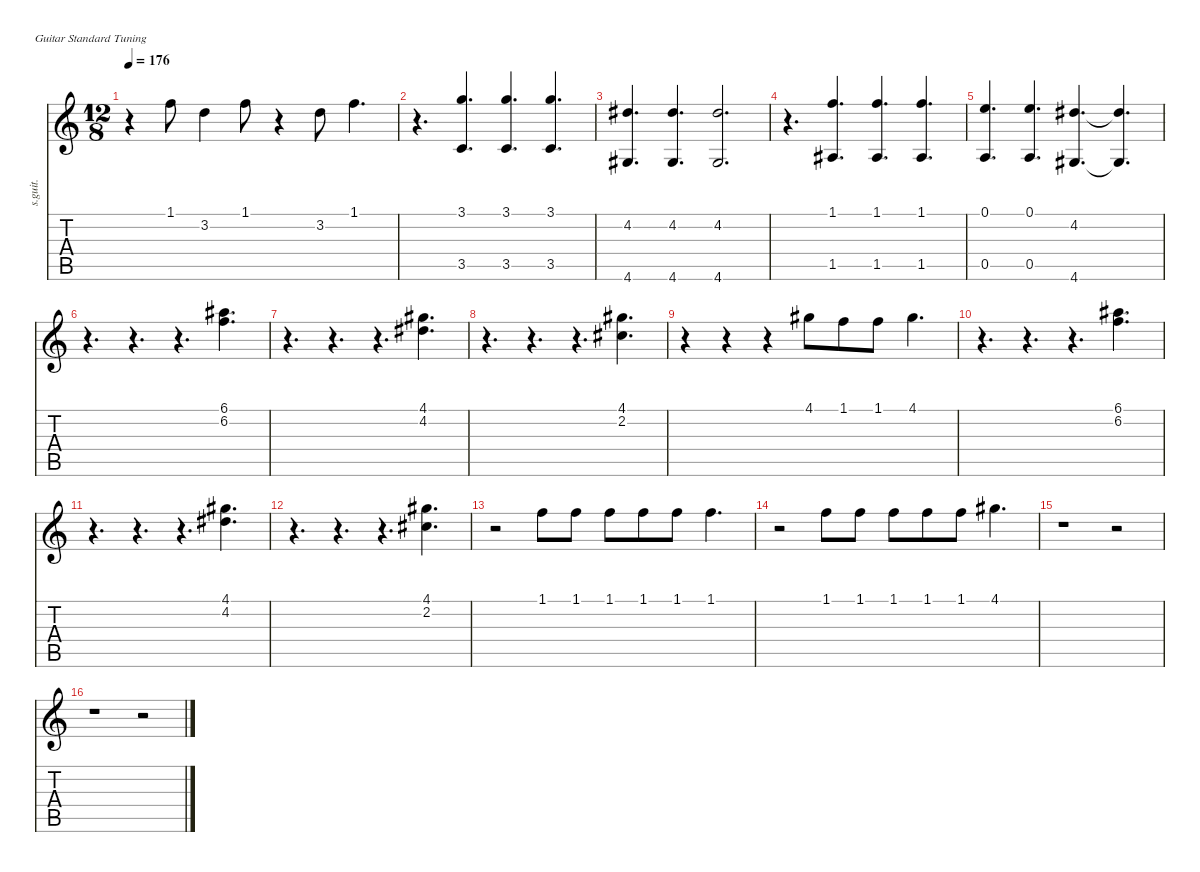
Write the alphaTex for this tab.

\defaultSystemsLayout 4
\hideDynamics
\bracketExtendMode nobrackets
\track ("Phil Anselmo" "s.guit.") {instrument trumpet}
\staff {score tabs}
\tuning (E4 B3 G3 D3 A2 E2)
\displaytranspose 12
\ts (12 8)
\tempo 176
\clef g2
\ks c
r.4{dy f} 1.1.8{lyrics (0 "") lyrics (1 "") lyrics (2 "") lyrics (3 "") lyrics (4 "")} 3.2.4{lyrics (0 "") lyrics (1 "") lyrics (2 "") lyrics (3 "") lyrics (4 "")} 1.1.8{lyrics (0 "") lyrics (1 "") lyrics (2 "") lyrics (3 "") lyrics (4 "")} r.4 3.2.8{lyrics (0 "") lyrics (1 "") lyrics (2 "") lyrics (3 "") lyrics (4 "")} 1.1.4{d lyrics (0 "") lyrics (1 "") lyrics (2 "") lyrics (3 "") lyrics (4 "")} |
r.4{d} (3.1 3.5).4{d lyrics (0 "") lyrics (1 "") lyrics (2 "") lyrics (3 "") lyrics (4 "")} (3.1 3.5).4{d lyrics (0 "") lyrics (1 "") lyrics (2 "") lyrics (3 "") lyrics (4 "")} (3.1 3.5).4{d lyrics (0 "") lyrics (1 "") lyrics (2 "") lyrics (3 "") lyrics (4 "")} |
(4.2{acc #} 4.6{acc #}).4{d lyrics (0 "") lyrics (1 "") lyrics (2 "") lyrics (3 "") lyrics (4 "")} (4.2{acc #} 4.6{acc #}).4{d lyrics (0 "") lyrics (1 "") lyrics (2 "") lyrics (3 "") lyrics (4 "")} (4.2{acc #} 4.6{acc #}).2{d lyrics (0 "") lyrics (1 "") lyrics (2 "") lyrics (3 "") lyrics (4 "")} |
r.4{d} (1.1 1.5{acc #}).4{d lyrics (0 "") lyrics (1 "") lyrics (2 "") lyrics (3 "") lyrics (4 "")} (1.1 1.5{acc #}).4{d lyrics (0 "") lyrics (1 "") lyrics (2 "") lyrics (3 "") lyrics (4 "")} (1.1 1.5{acc #}).4{d lyrics (0 "") lyrics (1 "") lyrics (2 "") lyrics (3 "") lyrics (4 "")} |
(0.1 0.5).4{d lyrics (0 "") lyrics (1 "") lyrics (2 "") lyrics (3 "") lyrics (4 "")} (0.1 0.5).4{d lyrics (0 "") lyrics (1 "") lyrics (2 "") lyrics (3 "") lyrics (4 "")} (4.2{acc #} 4.6{acc #}).4{d lyrics (0 "") lyrics (1 "") lyrics (2 "") lyrics (3 "") lyrics (4 "")} (4.2{t acc #} 4.6{t acc #}).4{d lyrics (0 "") lyrics (1 "") lyrics (2 "") lyrics (3 "") lyrics (4 "")} |
r.4{d} r.4{d} r.4{d} (6.1{acc #} 6.2).4{d lyrics (0 "") lyrics (1 "") lyrics (2 "") lyrics (3 "") lyrics (4 "")} |
r.4{d} r.4{d} r.4{d} (4.1{acc #} 4.2{acc #}).4{d lyrics (0 "") lyrics (1 "") lyrics (2 "") lyrics (3 "") lyrics (4 "")} |
r.4{d} r.4{d} r.4{d} (4.1{acc #} 2.2{acc #}).4{d lyrics (0 "") lyrics (1 "") lyrics (2 "") lyrics (3 "") lyrics (4 "")} |
r.4 r.4 r.4 4.1{acc #}.8{lyrics (0 "") lyrics (1 "") lyrics (2 "") lyrics (3 "") lyrics (4 "")} 1.1.8{lyrics (0 "") lyrics (1 "") lyrics (2 "") lyrics (3 "") lyrics (4 "")} 1.1.8{lyrics (0 "") lyrics (1 "") lyrics (2 "") lyrics (3 "") lyrics (4 "")} 4.1{acc #}.4{d lyrics (0 "") lyrics (1 "") lyrics (2 "") lyrics (3 "") lyrics (4 "")} |
r.4{d} r.4{d} r.4{d} (6.1{acc #} 6.2).4{d lyrics (0 "") lyrics (1 "") lyrics (2 "") lyrics (3 "") lyrics (4 "")} |
r.4{d} r.4{d} r.4{d} (4.1{acc #} 4.2{acc #}).4{d lyrics (0 "") lyrics (1 "") lyrics (2 "") lyrics (3 "") lyrics (4 "")} |
r.4{d} r.4{d} r.4{d} (4.1{acc #} 2.2{acc #}).4{d lyrics (0 "") lyrics (1 "") lyrics (2 "") lyrics (3 "") lyrics (4 "")} |
r.2 1.1.8{lyrics (0 "") lyrics (1 "") lyrics (2 "") lyrics (3 "") lyrics (4 "")} 1.1.8{lyrics (0 "") lyrics (1 "") lyrics (2 "") lyrics (3 "") lyrics (4 "")} 1.1.8{lyrics (0 "") lyrics (1 "") lyrics (2 "") lyrics (3 "") lyrics (4 "")} 1.1.8{lyrics (0 "") lyrics (1 "") lyrics (2 "") lyrics (3 "") lyrics (4 "")} 1.1.8{lyrics (0 "") lyrics (1 "") lyrics (2 "") lyrics (3 "") lyrics (4 "")} 1.1.4{d lyrics (0 "") lyrics (1 "") lyrics (2 "") lyrics (3 "") lyrics (4 "")} |
r.2 1.1.8{lyrics (0 "") lyrics (1 "") lyrics (2 "") lyrics (3 "") lyrics (4 "")} 1.1.8{lyrics (0 "") lyrics (1 "") lyrics (2 "") lyrics (3 "") lyrics (4 "")} 1.1.8{lyrics (0 "") lyrics (1 "") lyrics (2 "") lyrics (3 "") lyrics (4 "")} 1.1.8{lyrics (0 "") lyrics (1 "") lyrics (2 "") lyrics (3 "") lyrics (4 "")} 1.1.8{lyrics (0 "") lyrics (1 "") lyrics (2 "") lyrics (3 "") lyrics (4 "")} 4.1{acc #}.4{d lyrics (0 "") lyrics (1 "") lyrics (2 "") lyrics (3 "") lyrics (4 "")} |
r.1 r.2 |
r.1 r.2
